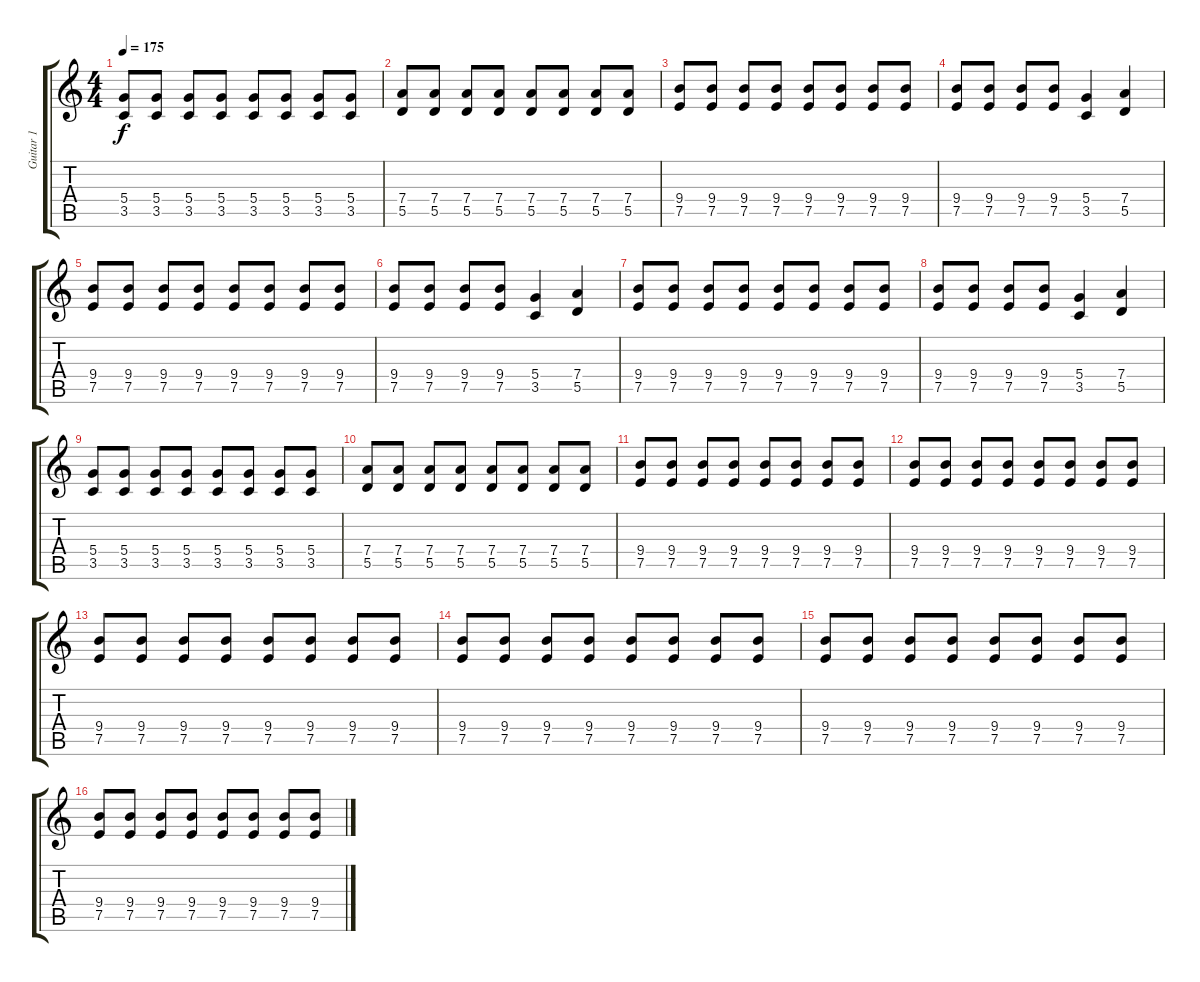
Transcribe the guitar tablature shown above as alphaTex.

\track ("Guitar 1" "Guitar 1") {instrument distortionguitar}
\staff {score tabs}
\tuning (E4 B3 G3 D3 A2 E2) {hide}
\ts (4 4)
\tempo 175
\clef g2
\ks c
(5.4 3.5).8{dy f} (5.4 3.5).8 (5.4 3.5).8 (5.4 3.5).8 (5.4 3.5).8 (5.4 3.5).8 (5.4 3.5).8 (5.4 3.5).8 |
(7.4 5.5).8 (7.4 5.5).8 (7.4 5.5).8 (7.4 5.5).8 (7.4 5.5).8 (7.4 5.5).8 (7.4 5.5).8 (7.4 5.5).8 |
(9.4 7.5).8 (9.4 7.5).8 (9.4 7.5).8 (9.4 7.5).8 (9.4 7.5).8 (9.4 7.5).8 (9.4 7.5).8 (9.4 7.5).8 |
(9.4 7.5).8 (9.4 7.5).8 (9.4 7.5).8 (9.4 7.5).8 (5.4 3.5).4 (7.4 5.5).4 |
(9.4 7.5).8 (9.4 7.5).8 (9.4 7.5).8 (9.4 7.5).8 (9.4 7.5).8 (9.4 7.5).8 (9.4 7.5).8 (9.4 7.5).8 |
(9.4 7.5).8 (9.4 7.5).8 (9.4 7.5).8 (9.4 7.5).8 (5.4 3.5).4 (7.4 5.5).4 |
(9.4 7.5).8 (9.4 7.5).8 (9.4 7.5).8 (9.4 7.5).8 (9.4 7.5).8 (9.4 7.5).8 (9.4 7.5).8 (9.4 7.5).8 |
(9.4 7.5).8 (9.4 7.5).8 (9.4 7.5).8 (9.4 7.5).8 (5.4 3.5).4 (7.4 5.5).4 |
(5.4 3.5).8 (5.4 3.5).8 (5.4 3.5).8 (5.4 3.5).8 (5.4 3.5).8 (5.4 3.5).8 (5.4 3.5).8 (5.4 3.5).8 |
(7.4 5.5).8 (7.4 5.5).8 (7.4 5.5).8 (7.4 5.5).8 (7.4 5.5).8 (7.4 5.5).8 (7.4 5.5).8 (7.4 5.5).8 |
(9.4 7.5).8 (9.4 7.5).8 (9.4 7.5).8 (9.4 7.5).8 (9.4 7.5).8 (9.4 7.5).8 (9.4 7.5).8 (9.4 7.5).8 |
(9.4 7.5).8 (9.4 7.5).8 (9.4 7.5).8 (9.4 7.5).8 (9.4 7.5).8 (9.4 7.5).8 (9.4 7.5).8 (9.4 7.5).8 |
(9.4 7.5).8 (9.4 7.5).8 (9.4 7.5).8 (9.4 7.5).8 (9.4 7.5).8 (9.4 7.5).8 (9.4 7.5).8 (9.4 7.5).8 |
(9.4 7.5).8 (9.4 7.5).8 (9.4 7.5).8 (9.4 7.5).8 (9.4 7.5).8 (9.4 7.5).8 (9.4 7.5).8 (9.4 7.5).8 |
(9.4 7.5).8 (9.4 7.5).8 (9.4 7.5).8 (9.4 7.5).8 (9.4 7.5).8 (9.4 7.5).8 (9.4 7.5).8 (9.4 7.5).8 |
(9.4 7.5).8 (9.4 7.5).8 (9.4 7.5).8 (9.4 7.5).8 (9.4 7.5).8 (9.4 7.5).8 (9.4 7.5).8 (9.4 7.5).8
